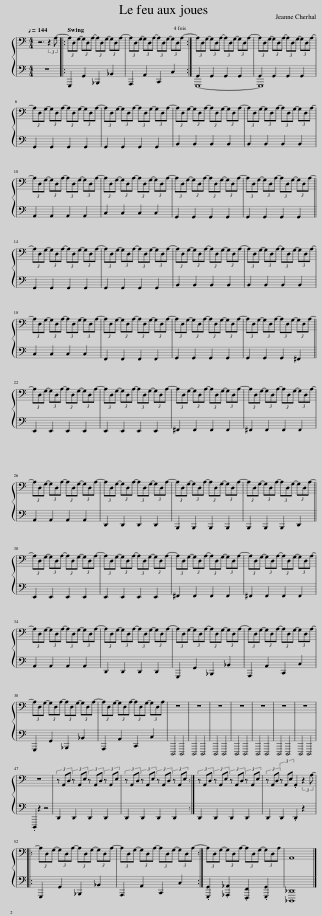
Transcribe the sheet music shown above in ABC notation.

X:1
%%score 1 { 2 | ( 3 4 ) }
L:1/8
Q:1/4=144
M:4/4
I:linebreak $
K:C
V:1 treble
V:2 bass
V:3 bass
V:4 bass
V:1
 z8 |: z8 | z8 :| z8 | z8 |$ %5
 z8 | z8 | z8 | z8 |$ z8 | %10
 z8 | z8 | z8 ||$ z8 | z8 | %15
 z8 | z8 |$ z8 | z8 | z8 | %20
 z8 ||$ z8 | z8 | z8 | z8 |$ %25
 z8 | z8 | z8 | z8 ||$ z8 | %30
 z8 | z8 | z8 |$ z8 | z8 | %35
 z8 | z8 |$ z8 | z8 | z8 | %40
 z8 | z8 | z8 | z8 | z8 | %45
 z8 |$ z8 | z8 | z8 :| z8 | %50
 z8 |:$ z8 | z8 :| z8 | z8 |] %55
V:2
 z6 (3:2:2z2 A,- |: (3A,D,G,- (3G,D,A,- (3A,D,G,- (3G,D,A,- | (3A,D,G,- (3G,D,A,- (3A,D,G,- (3G,D,A,- :| (3A,D,G,- (3G,D,A,- (3A,D,G,- (3G,D,A,- | (3A,D,G,- (3G,D,A,- (3A,D,G,- (3G,D,A,- |$ %5
 (3A,D,G,- (3G,D,A,- (3A,D,G,- (3G,D,A,- | (3A,D,G,- (3G,D,A,- (3A,D,G,- (3G,D,A,- | (3A,D,G,- (3G,D,A,- (3A,D,G,- (3G,D,A,- | (3A,D,G,- (3G,D,A,- (3A,D,G,- (3G,D,A,- |$ (3A,D,G,- (3G,D,A,- (3A,D,G,- (3G,D,A,- | %10
 (3A,D,G,- (3G,D,A,- (3A,D,G,- (3G,D,A,- | (3A,D,G,- (3G,D,A,- (3A,D,G,- (3G,D,A,- | (3A,D,G,- (3G,D,A,- (3A,D,G,- (3G,D,A,- ||$ (3A,D,G,- (3G,D,A,- (3A,D,G,- (3G,D,A,- | (3A,D,G,- (3G,D,A,- (3A,D,G,- (3G,D,A,- | %15
 (3A,D,G,- (3G,D,A,- (3A,D,G,- (3G,D,A,- | (3A,D,G,- (3G,D,A,- (3A,D,G,- (3G,D,A,- |$ (3A,D,G,- (3G,D,A,- (3A,D,G,- (3G,D,A,- | (3A,D,G,- (3G,D,A,- (3A,D,G,- (3G,D,A,- | (3A,D,G,- (3G,D,A,- (3A,D,G,- (3G,D,A,- | %20
 (3A,D,G,- (3G,D,A,- (3A,D,G,- (3G,D,A,- ||$ (3A,D,G,- (3G,D,A,- (3A,D,G,- (3G,D,A,- | (3A,D,G,- (3G,D,A,- (3A,D,G,- (3G,D,A,- | (3A,D,G,- (3G,D,A,- (3A,D,G,- (3G,D,A,- | (3A,D,G,- (3G,D,A,- (3A,D,G,- (3G,D,A,- |$ %25
 (3A,D,G,- (3G,D,A,- (3A,D,G,- (3G,D,A,- | (3A,D,G,- (3G,D,A,- (3A,D,G,- (3G,D,A,- | (3A,D,G,- (3G,D,A,- (3A,D,G,- (3G,D,A,- | (3A,D,G,- (3G,D,A,- (3A,D,G,- (3G,D,A,- ||$ (3A,D,G,- (3G,D,A,- (3A,D,G,- (3G,D,A,- | %30
 (3A,D,G,- (3G,D,A,- (3A,D,G,- (3G,D,A,- | (3A,D,G,- (3G,D,A,- (3A,D,G,- (3G,D,A,- | (3A,D,G,- (3G,D,A,- (3A,D,G,- (3G,D,A,- |$ (3A,D,G,- (3G,D,A,- (3A,D,G,- (3G,D,A,- | (3A,D,G,- (3G,D,A,- (3A,D,G,- (3G,D,A,- | %35
 (3A,D,G,- (3G,D,A,- (3A,D,G,- (3G,D,A,- | (3A,D,G,- (3G,D,A,- (3A,D,G,- (3G,D,A,- |$ (3A,D,G,- (3G,D,A,- (3A,D,G,- (3G,D,A,- | (3A,D,G,- (3G,D,A,- (3A,D,G,- (3G,D,A, | z8 | %40
 z8 | z8 | z8 | z8 | z8 | %45
 z8 |$ z8 | (3z A,,D, (3z A,,E, (3z A,,D, (3z A,,E, | (3z A,,D, (3z A,,E, (3z A,,D, (3z A,,E, :| (3z A,,D, (3z A,,E, (3z A,,D, (3z A,,E, | %50
 (3z A,,D, (3z A,,E, .A,,2 (3:2:2z2 A,- |:$ (3A,D,G,- (3G,D,A,- (3A,D,G,- (3G,D,A,- | (3A,D,G,- (3G,D,A,- (3A,D,G,- (3G,D,A,- :| (3A,D,G,- (3G,D,A,- (3A,D,G,- (3G,D,A, | A,,8 |] %55
V:3
 z8 |: G,,,2 G,,2 _B,,,2 _B,,2 | A,,,2 A,,2 C,,2 C,2 :| G,,2 G,,2 G,,2 G,,2 | G,,2 G,,2 G,,2 G,,2 |$ %5
 G,,2 G,,2 G,,2 G,,2 | G,,2 G,,2 G,,2 G,,2 | B,,2 B,,2 B,,2 B,,2 | B,,2 B,,2 B,,2 B,,2 |$ A,,2 A,,2 A,,2 A,,2 | %10
 C,2 C,2 C,2 C,2 | G,,2 G,,2 G,,2 G,,2 | G,,2 G,,2 G,,2 G,,2 ||$ G,,2 G,,2 G,,2 G,,2 | G,,2 G,,2 G,,2 G,,2 | %15
 B,,2 B,,2 B,,2 B,,2 | B,,2 B,,2 B,,2 B,,2 |$ C,2 C,2 C,2 C,2 | F,,2 F,,2 F,,2 F,,2 | G,,2 G,,2 G,,2 G,,2 | %20
 G,,2 G,,2 G,,2 ^F,,2 ||$ E,,2 E,,2 E,,2 E,,2 | E,,2 E,,2 E,,2 E,,2 | ^F,,2 F,,2 F,,2 F,,2 | ^F,,2 F,,2 F,,2 F,,2 |$ %25
 A,,2 A,,2 A,,2 A,,2 | D,,2 D,,2 D,,2 D,,2 | B,,,2 B,,,2 B,,,2 B,,,2 | B,,,2 B,,,2 B,,,2 D,,2 ||$ E,,2 E,,2 E,,2 E,,2 | %30
 E,,2 E,,2 E,,2 E,,2 | ^F,,2 F,,2 F,,2 F,,2 | ^F,,2 F,,2 F,,2 F,,2 |$ A,,2 A,,2 A,,2 A,,2 | D,,2 D,,2 D,,2 D,,2 | %35
 G,,,2 G,,2 _B,,,2 _B,,2 | A,,,2 A,,2 C,,2 C,2 |$ G,,,2 G,,2 _B,,,2 _B,,2 | A,,,2 A,,2 C,,2 C,2 | D,,,4 D,,,4 | %40
 D,,,4 D,,,4 | D,,,4 D,,,4 | D,,,4 D,,,4 | D,,,4 D,,,4 | D,,,4 D,,,4 | %45
 D,,,4 D,,,4 |$ .D,,,2 z2 z4 | D,,2 D,,2 D,,2 D,,2 | D,,2 D,,2 D,,2 D,,2 :| D,,2 D,,2 D,,2 D,,2 | %50
 D,,2 D,,2 .D,,2 z2 |:$ G,,,2 G,,2 _B,,,2 _B,,2 | A,,,2 A,,2 C,,2 C,2 :| .[G,,,G,,]2 .[_A,,,_A,,]2 .[F,,,F,,]2 .[G,,,G,,]2 | [_D,,,_D,,]8 |] %55
V:4
 x8 |: x8 | x8 :| G,,,8- | G,,,8 |$ %5
 x8 | x8 | x8 | x8 |$ x8 | %10
 x8 | x8 | x8 ||$ x8 | x8 | %15
 x8 | x8 |$ x8 | x8 | x8 | %20
 x8 ||$ x8 | x8 | x8 | x8 |$ %25
 x8 | x8 | x8 | x8 ||$ x8 | %30
 x8 | x8 | x8 |$ x8 | x8 | %35
 x8 | x8 |$ x8 | x8 | x8 | %40
 x8 | x8 | x8 | x8 | x8 | %45
 x8 |$ x8 | x8 | x8 :| x8 | %50
 x8 |:$ x8 | x8 :| x8 | x8 |] %55
